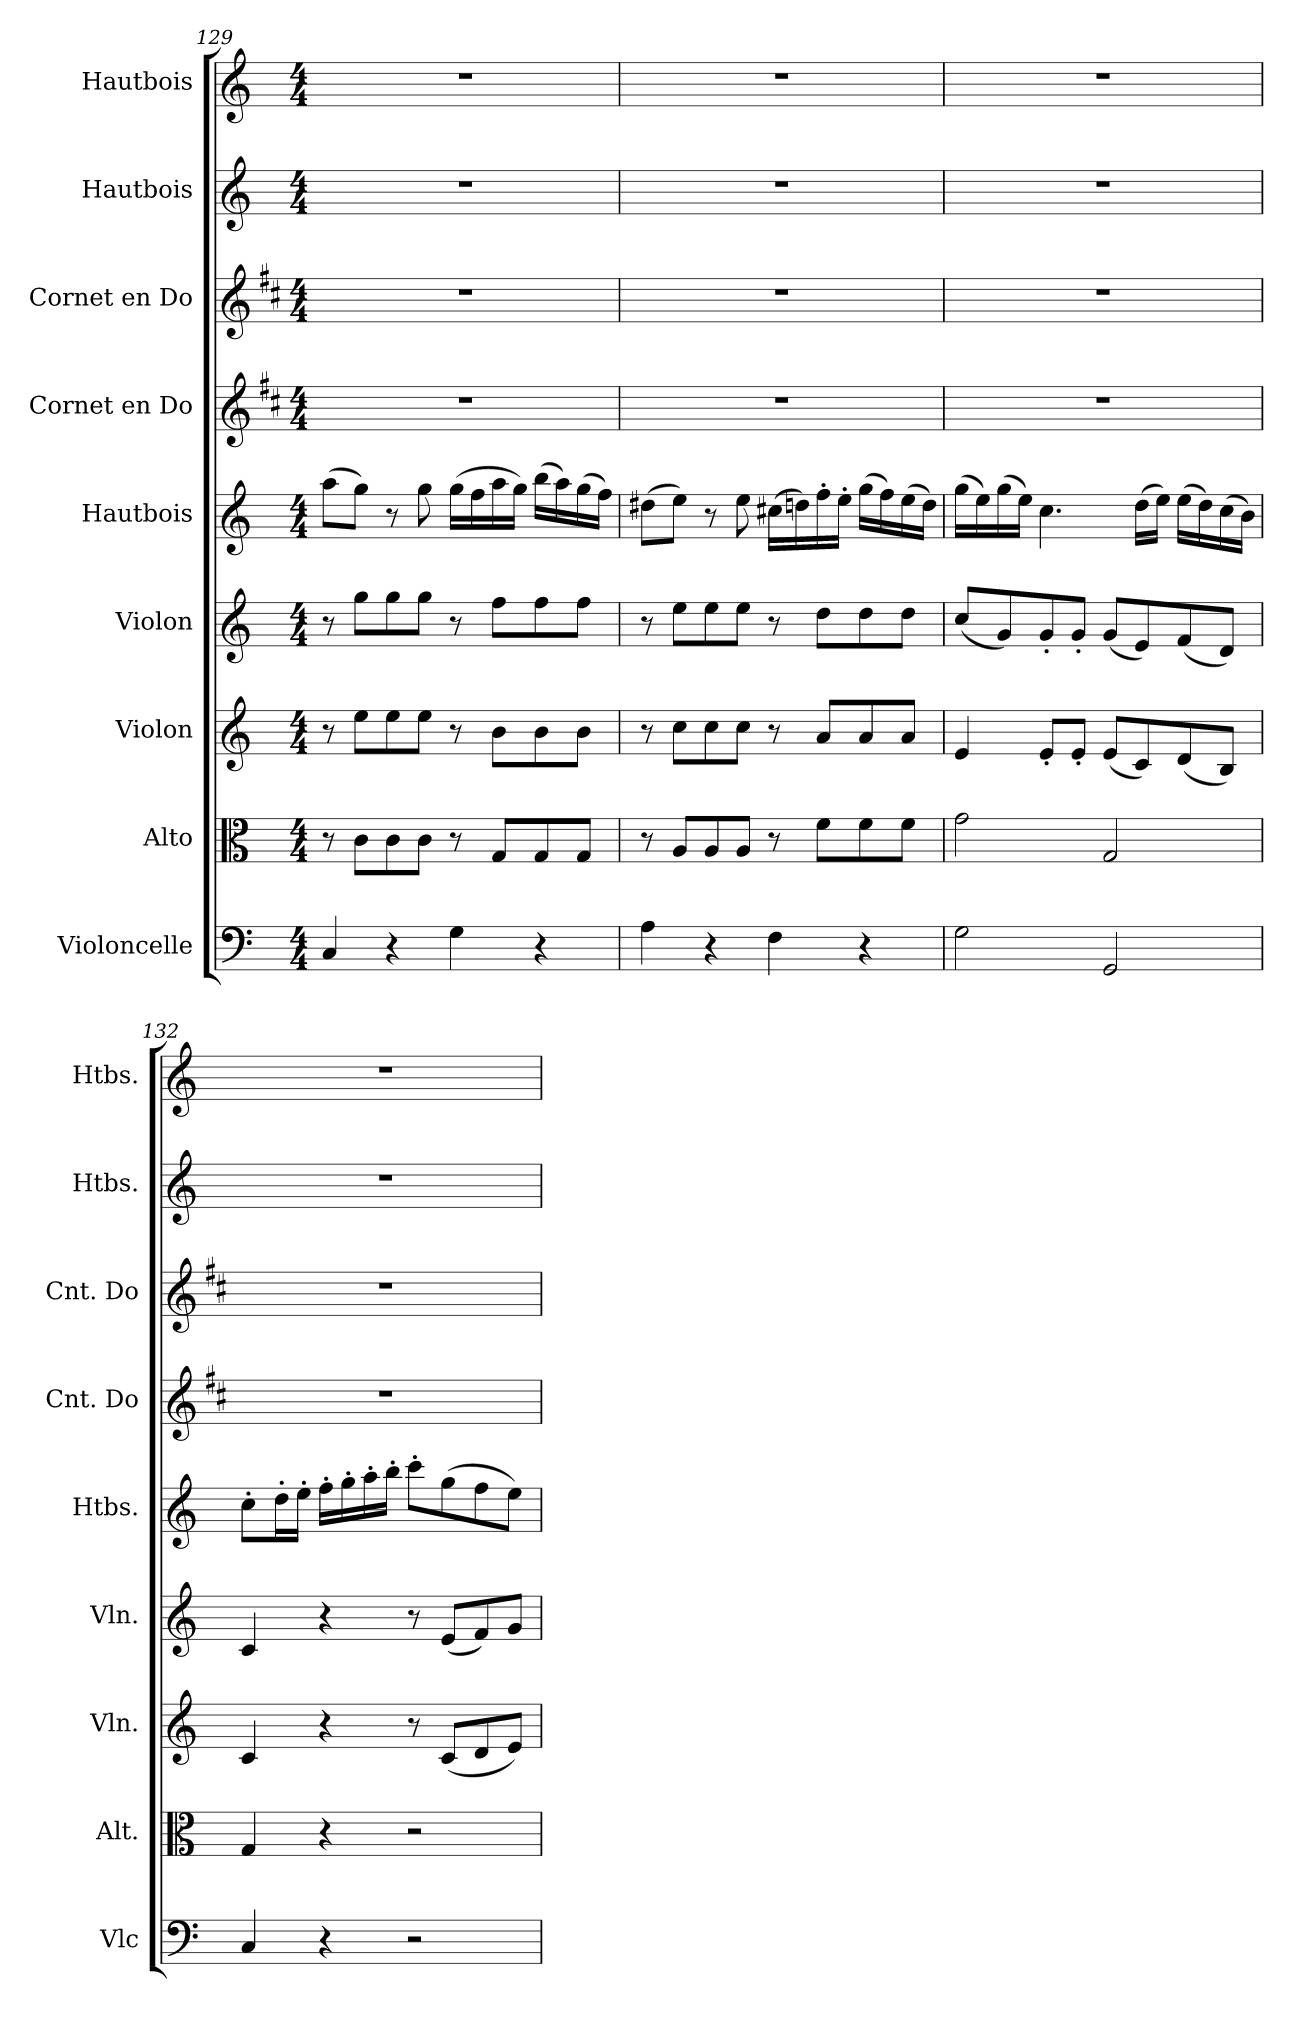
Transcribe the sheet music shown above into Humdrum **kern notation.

**kern	**kern	**kern	**kern	**kern	**kern	**kern	**kern	**kern
*part9	*part8	*part7	*part6	*part5	*part4	*part3	*part2	*part1
*staff9	*staff8	*staff7	*staff6	*staff5	*staff4	*staff3	*staff2	*staff1
*I"Violoncelle	*I"Alto	*I"Violon	*I"Violon	*I"Hautbois	*I"Cornet en Do	*I"Cornet en Do	*I"Hautbois	*I"Hautbois
*I'Vlc	*I'Alt.	*I'Vln.	*I'Vln.	*I'Htbs.	*I'Cnt. Do	*I'Cnt. Do	*I'Htbs.	*I'Htbs.
*clefF4	*clefC3	*clefG2	*clefG2	*clefG2	*clefG2	*clefG2	*clefG2	*clefG2
*	*	*	*	*	*ITrd1c2	*ITrd1c2	*	*
*k[]	*k[]	*k[]	*k[]	*k[]	*k[]	*k[]	*k[]	*k[]
*M4/4	*M4/4	*M4/4	*M4/4	*M4/4	*M4/4	*M4/4	*M4/4	*M4/4
=129	=129	=129	=129	=129	=129	=129	=129	=129
4C/	8r	8r	8r	(8aa\L	1r	1r	1r	1r
.	8c\L	8ee\L	8gg\L	8gg\J)	.	.	.	.
4r	8c\	8ee\	8gg\	8r	.	.	.	.
.	8c\J	8ee\J	8gg\J	8gg\	.	.	.	.
4G\	8r	8r	8r	(16gg\LL	.	.	.	.
.	.	.	.	16ff\	.	.	.	.
.	8G/L	8b\L	8ff\L	16aa\	.	.	.	.
.	.	.	.	16gg\JJ)	.	.	.	.
4r	8G/	8b\	8ff\	(16bb\LL	.	.	.	.
.	.	.	.	16aa\)	.	.	.	.
.	8G/J	8b\J	8ff\J	(16gg\	.	.	.	.
.	.	.	.	16ff\JJ)	.	.	.	.
=130	=130	=130	=130	=130	=130	=130	=130	=130
4A\	8r	8r	8r	(8dd#X\L	1r	1r	1r	1r
.	8A/L	8cc\L	8ee\L	8ee\J)	.	.	.	.
4r	8A/	8cc\	8ee\	8r	.	.	.	.
.	8A/J	8cc\J	8ee\J	8ee\	.	.	.	.
4F\	8r	8r	8r	(16cc#X\LL	.	.	.	.
.	.	.	.	16ddn\)	.	.	.	.
.	8f\L	8a/L	8dd\L	16ff'\	.	.	.	.
.	.	.	.	16ee'\JJ	.	.	.	.
4r	8f\	8a/	8dd\	(16gg\LL	.	.	.	.
.	.	.	.	16ff\)	.	.	.	.
.	8f\J	8a/J	8dd\J	(16ee\	.	.	.	.
.	.	.	.	16dd\JJ)	.	.	.	.
!!LO:PB:g=z
=131	=131	=131	=131	=131	=131	=131	=131	=131
2G\	2g\	4e/	(8cc/L	(16gg\LL	1r	1r	1r	1r
.	.	.	.	16ee\)	.	.	.	.
.	.	.	8g/)	(16gg\	.	.	.	.
.	.	.	.	16ee\JJ)	.	.	.	.
.	.	8e'/L	8g'/	4.cc\	.	.	.	.
.	.	8e'/J	8g'/J	.	.	.	.	.
2GG/	2G/	(8e/L	(8g/L	.	.	.	.	.
.	.	8c/)	8e/)	(16dd\LL	.	.	.	.
.	.	.	.	16ee\JJ)	.	.	.	.
.	.	(8d/	(8f/	(16ee\LL	.	.	.	.
.	.	.	.	16dd\)	.	.	.	.
.	.	8B/J)	8d/J)	(16cc\	.	.	.	.
.	.	.	.	16b\JJ)	.	.	.	.
=132	=132	=132	=132	=132	=132	=132	=132	=132
4C/	4G/	4c/	4c/	8cc'\L	1r	1r	1r	1r
.	.	.	.	16dd'\L	.	.	.	.
.	.	.	.	16ee'\JJ	.	.	.	.
4r	4r	4r	4r	16ff'\LL	.	.	.	.
.	.	.	.	16gg'\	.	.	.	.
.	.	.	.	16aa'\	.	.	.	.
.	.	.	.	16bb'\JJ	.	.	.	.
2r	2r	8r	8r	8ccc'\L	.	.	.	.
.	.	(8c/L	(8e/L	(8gg\	.	.	.	.
.	.	8d/	8f/)	8ff\	.	.	.	.
.	.	8e/J)	8g/J	8ee\J)	.	.	.	.
=	=	=	=	=	=	=	=	=
*-	*-	*-	*-	*-	*-	*-	*-	*-
